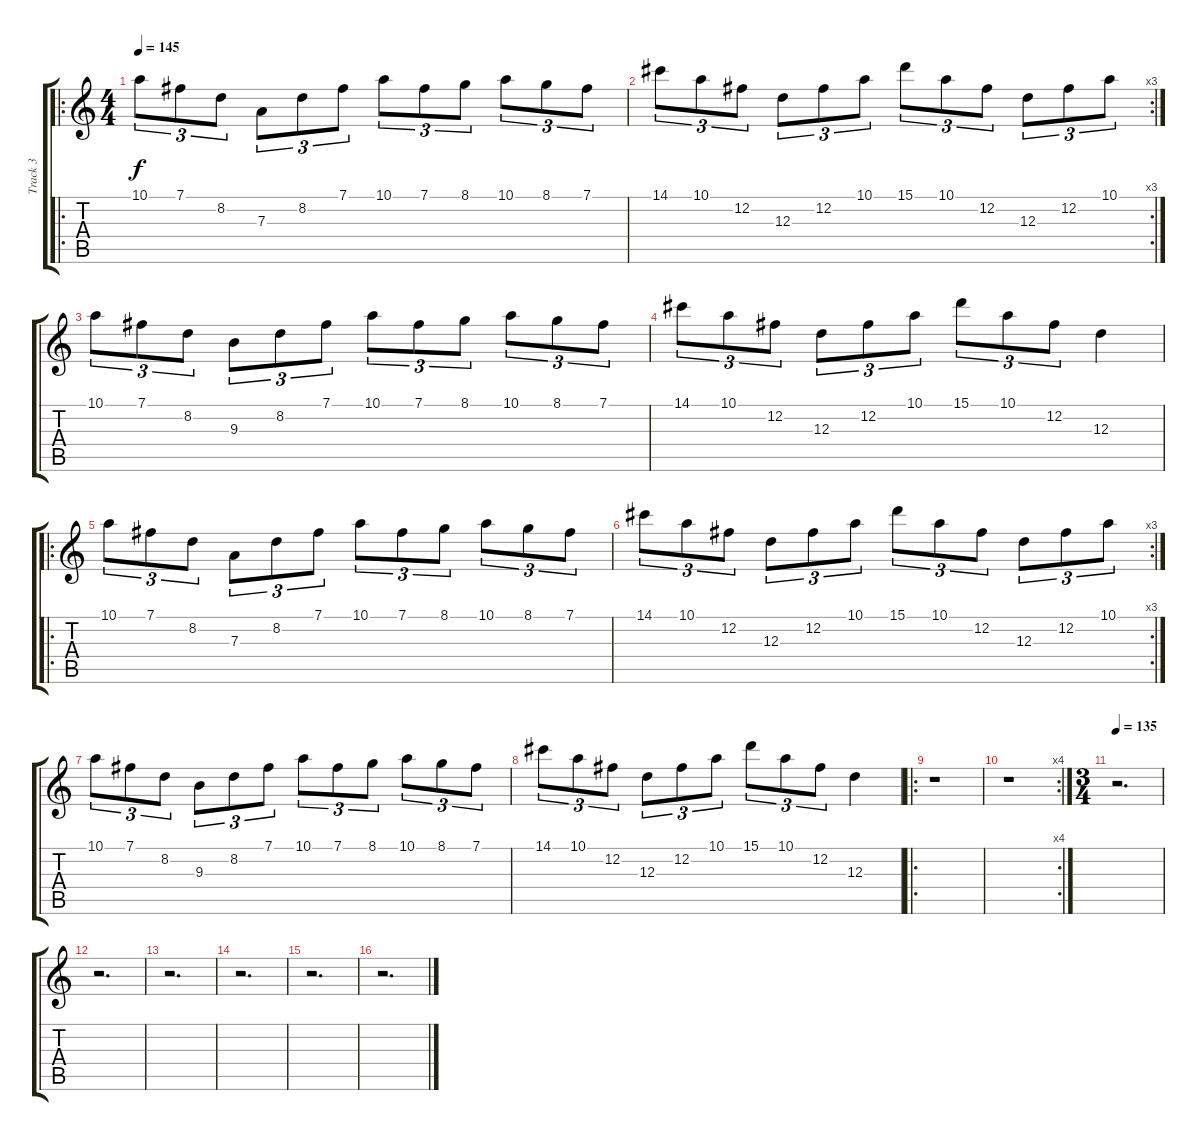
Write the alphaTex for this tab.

\track ("Track 3" "Track 3") {instrument distortionguitar}
\staff {score tabs}
\tuning (B3 Gb3 D3 A2 E2 B1) {hide}
\ro
\ts (4 4)
\tempo 145
\clef g2
\ks c
10.1.8{tu (3 2) dy f instrument distortionguitar} 7.1.8{tu (3 2)} 8.2.8{tu (3 2)} 7.3.8{tu (3 2)} 8.2.8{tu (3 2)} 7.1.8{tu (3 2)} 10.1.8{tu (3 2)} 7.1.8{tu (3 2)} 8.1.8{tu (3 2)} 10.1.8{tu (3 2)} 8.1.8{tu (3 2)} 7.1.8{tu (3 2)} |
\rc 3
14.1.8{tu (3 2)} 10.1.8{tu (3 2)} 12.2.8{tu (3 2)} 12.3.8{tu (3 2)} 12.2.8{tu (3 2)} 10.1.8{tu (3 2)} 15.1.8{tu (3 2)} 10.1.8{tu (3 2)} 12.2.8{tu (3 2)} 12.3.8{tu (3 2)} 12.2.8{tu (3 2)} 10.1.8{tu (3 2)} |
10.1.8{tu (3 2)} 7.1.8{tu (3 2)} 8.2.8{tu (3 2)} 9.3.8{tu (3 2)} 8.2.8{tu (3 2)} 7.1.8{tu (3 2)} 10.1.8{tu (3 2)} 7.1.8{tu (3 2)} 8.1.8{tu (3 2)} 10.1.8{tu (3 2)} 8.1.8{tu (3 2)} 7.1.8{tu (3 2)} |
14.1.8{tu (3 2)} 10.1.8{tu (3 2)} 12.2.8{tu (3 2)} 12.3.8{tu (3 2)} 12.2.8{tu (3 2)} 10.1.8{tu (3 2)} 15.1.8{tu (3 2)} 10.1.8{tu (3 2)} 12.2.8{tu (3 2)} 12.3.4 |
\ro
10.1.8{tu (3 2)} 7.1.8{tu (3 2)} 8.2.8{tu (3 2)} 7.3.8{tu (3 2)} 8.2.8{tu (3 2)} 7.1.8{tu (3 2)} 10.1.8{tu (3 2)} 7.1.8{tu (3 2)} 8.1.8{tu (3 2)} 10.1.8{tu (3 2)} 8.1.8{tu (3 2)} 7.1.8{tu (3 2)} |
\rc 3
14.1.8{tu (3 2)} 10.1.8{tu (3 2)} 12.2.8{tu (3 2)} 12.3.8{tu (3 2)} 12.2.8{tu (3 2)} 10.1.8{tu (3 2)} 15.1.8{tu (3 2)} 10.1.8{tu (3 2)} 12.2.8{tu (3 2)} 12.3.8{tu (3 2)} 12.2.8{tu (3 2)} 10.1.8{tu (3 2)} |
10.1.8{tu (3 2)} 7.1.8{tu (3 2)} 8.2.8{tu (3 2)} 9.3.8{tu (3 2)} 8.2.8{tu (3 2)} 7.1.8{tu (3 2)} 10.1.8{tu (3 2)} 7.1.8{tu (3 2)} 8.1.8{tu (3 2)} 10.1.8{tu (3 2)} 8.1.8{tu (3 2)} 7.1.8{tu (3 2)} |
14.1.8{tu (3 2)} 10.1.8{tu (3 2)} 12.2.8{tu (3 2)} 12.3.8{tu (3 2)} 12.2.8{tu (3 2)} 10.1.8{tu (3 2)} 15.1.8{tu (3 2)} 10.1.8{tu (3 2)} 12.2.8{tu (3 2)} 12.3.4 |
\ro
r.1 |
\rc 4
r.1 |
\ts (3 4)
\tempo 135
r.2{d} |
r.2{d} |
r.2{d} |
r.2{d} |
r.2{d} |
r.2{d}
